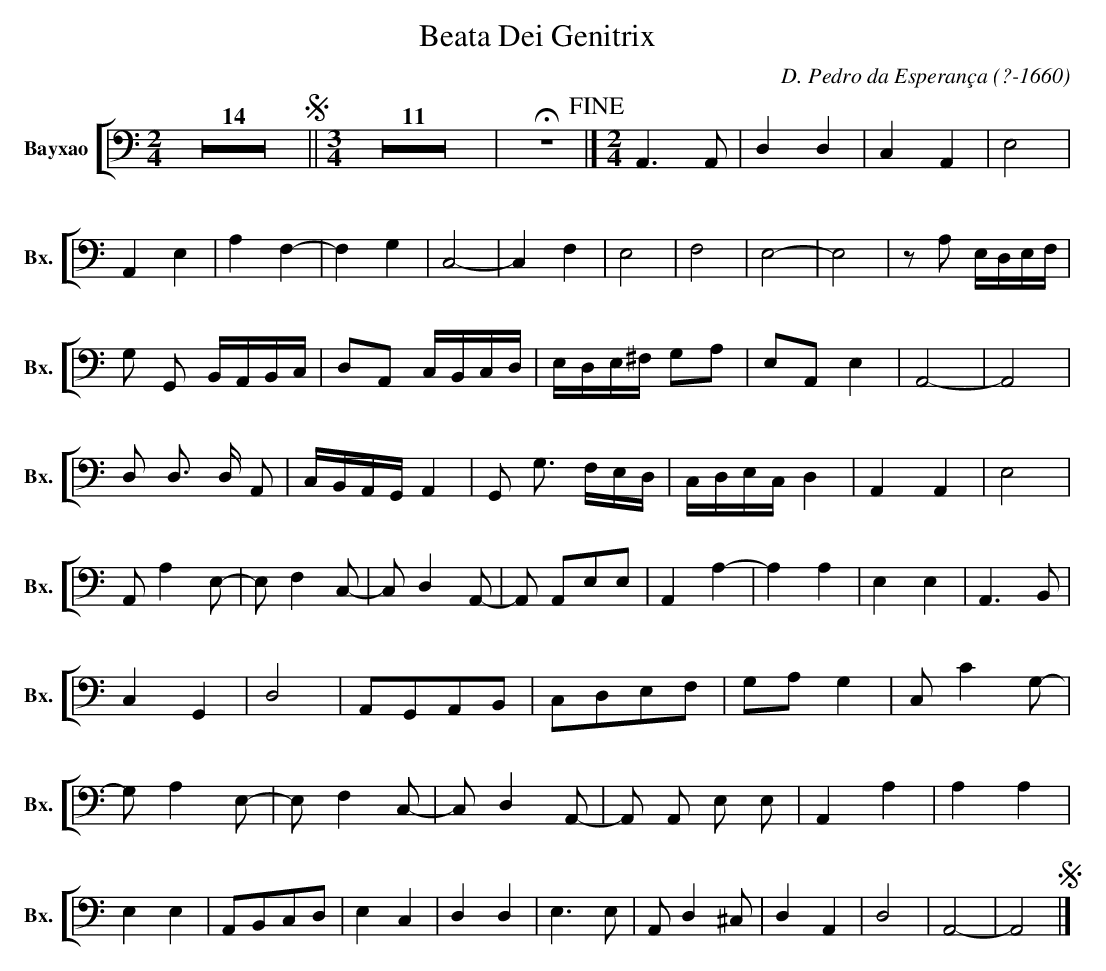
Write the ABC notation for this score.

X:1
T:Beata Dei Genitrix
C:D. Pedro da Esperan\,ca (?-1660)
M:2/4
L:1/4
K:C
V: 3 clef=bass name="Bayxao" sname="Bx."
%%staves [ 3 ]
   Z14 !segno!|| [M:3/4] Z11 | !fermata!z3 !fine!|] \
   [M:2/4] A,,>A,,| D,D,| C,A,,| E,2 | A,,E,| A,F,-|F,G,|C,2-| C,F,|E,2|F,2|E,2-|E,2| \
   z/A,/ E,//D,//E,//F,// | G,/ G,,/ B,,//A,,//B,,//C,// | D,/A,,/ C,//B,,//C,//D,// | \
   E,//D,//E,//^F,// G,/A,/ | E,/A,,/ E, | A,,2-|A,,2| D,/ D,/> D,/ A,,/ | C,//B,,//A,,//G,,// A,, | \
   G,,/ G,/> F,/E,//D,// | C,//D,//E,//C,// D, | A,,A,,| \
   E,2|A,,/ A, E,/-|E,/F,C,/-|C,/D,A,,/-|A,,/ A,,/E,/E,/| A,,A,- | A,A,| E,E, | A,,>B,,| \
   C,G,,|D,2| A,,/G,,/A,,/B,,/ | C,/D,/E,/F,/| G,/A,/ G, | \
   C,/CG,/-|G,/A,E,/-|E,/F,C,/-|C,/D,A,,/-|A,,/ A,,/ E,/ E,/ | A,,A,|A,A,|E,E,|A,,/B,,/C,/D,/ | \
   E,C,|D,D,|E,>E,|A,,/D,^C,/|D,A,,|D,2|A,,2-|A,,2 !segno! |] \
